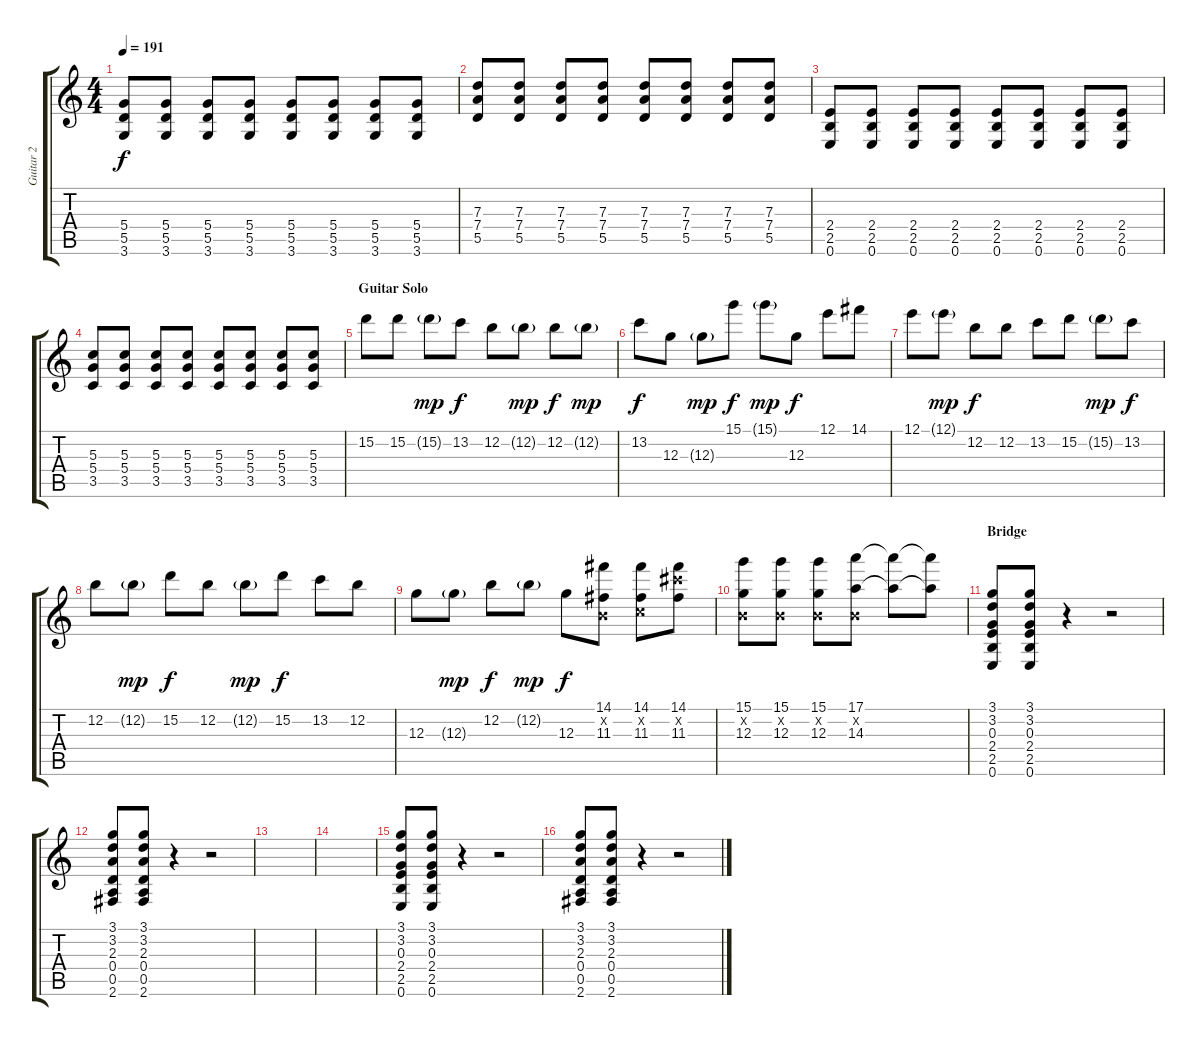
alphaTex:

\track ("Guitar 2" "Guitar 2") {instrument overdrivenguitar}
\staff {score tabs}
\tuning (E4 B3 G3 D3 A2 E2) {hide}
\ts (4 4)
\tempo 191
\clef g2
\ks c
(5.4 5.5 3.6).8{dy f} (5.4 5.5 3.6).8 (5.4 5.5 3.6).8 (5.4 5.5 3.6).8 (5.4 5.5 3.6).8 (5.4 5.5 3.6).8 (5.4 5.5 3.6).8 (5.4 5.5 3.6).8 |
(7.3 7.4 5.5).8 (7.3 7.4 5.5).8 (7.3 7.4 5.5).8 (7.3 7.4 5.5).8 (7.3 7.4 5.5).8 (7.3 7.4 5.5).8 (7.3 7.4 5.5).8 (7.3 7.4 5.5).8 |
(2.4 2.5 0.6).8 (2.4 2.5 0.6).8 (2.4 2.5 0.6).8 (2.4 2.5 0.6).8 (2.4 2.5 0.6).8 (2.4 2.5 0.6).8 (2.4 2.5 0.6).8 (2.4 2.5 0.6).8 |
(5.3 5.4 3.5).8 (5.3 5.4 3.5).8 (5.3 5.4 3.5).8 (5.3 5.4 3.5).8 (5.3 5.4 3.5).8 (5.3 5.4 3.5).8 (5.3 5.4 3.5).8 (5.3 5.4 3.5).8 |
\section ("" "Guitar Solo")
15.2.8 15.2.8 15.2{g}.8{dy mp} 13.2.8{dy f} 12.2.8 12.2{g}.8{dy mp} 12.2.8{dy f} 12.2{g}.8{dy mp} |
13.2.8{dy f} 12.3.8 12.3{g}.8{dy mp} 15.1.8{dy f} 15.1{g}.8{dy mp} 12.3.8{dy f} 12.1.8 14.1.8 |
12.1.8 12.1{g}.8{dy mp} 12.2.8{dy f} 12.2.8 13.2.8 15.2.8 15.2{g}.8{dy mp} 13.2.8{dy f} |
12.2.8 12.2{g}.8{dy mp} 15.2.8{dy f} 12.2.8 12.2{g}.8{dy mp} 15.2.8{dy f} 13.2.8 12.2.8 |
12.3.8 12.3{g}.8{dy mp} 12.2.8{dy f} 12.2{g}.8{dy mp} 12.3.8{dy f} (14.1 0.2{x} 11.3).8 (14.1 1.2{x} 11.3).8 (14.1 14.2{x} 11.3).8 |
(15.1 0.2{x} 12.3).8 (15.1 0.2{x} 12.3).8 (15.1 0.2{x} 12.3).8 (17.1 0.2{x} 14.3).8 (17.1{t} 14.3{t}).8 (17.1{t} 14.3{t}).8 |
\section ("" "Bridge")
(3.1 3.2 0.3 2.4 2.5 0.6).8 (3.1 3.2 0.3 2.4 2.5 0.6).8 r.4 r.2 |
(3.1 3.2 2.3 0.4 0.5 2.6).8 (3.1 3.2 2.3 0.4 0.5 2.6).8 r.4 r.2 |
|
|
(3.1 3.2 0.3 2.4 2.5 0.6).8 (3.1 3.2 0.3 2.4 2.5 0.6).8 r.4 r.2 |
(3.1 3.2 2.3 0.4 0.5 2.6).8 (3.1 3.2 2.3 0.4 0.5 2.6).8 r.4 r.2
